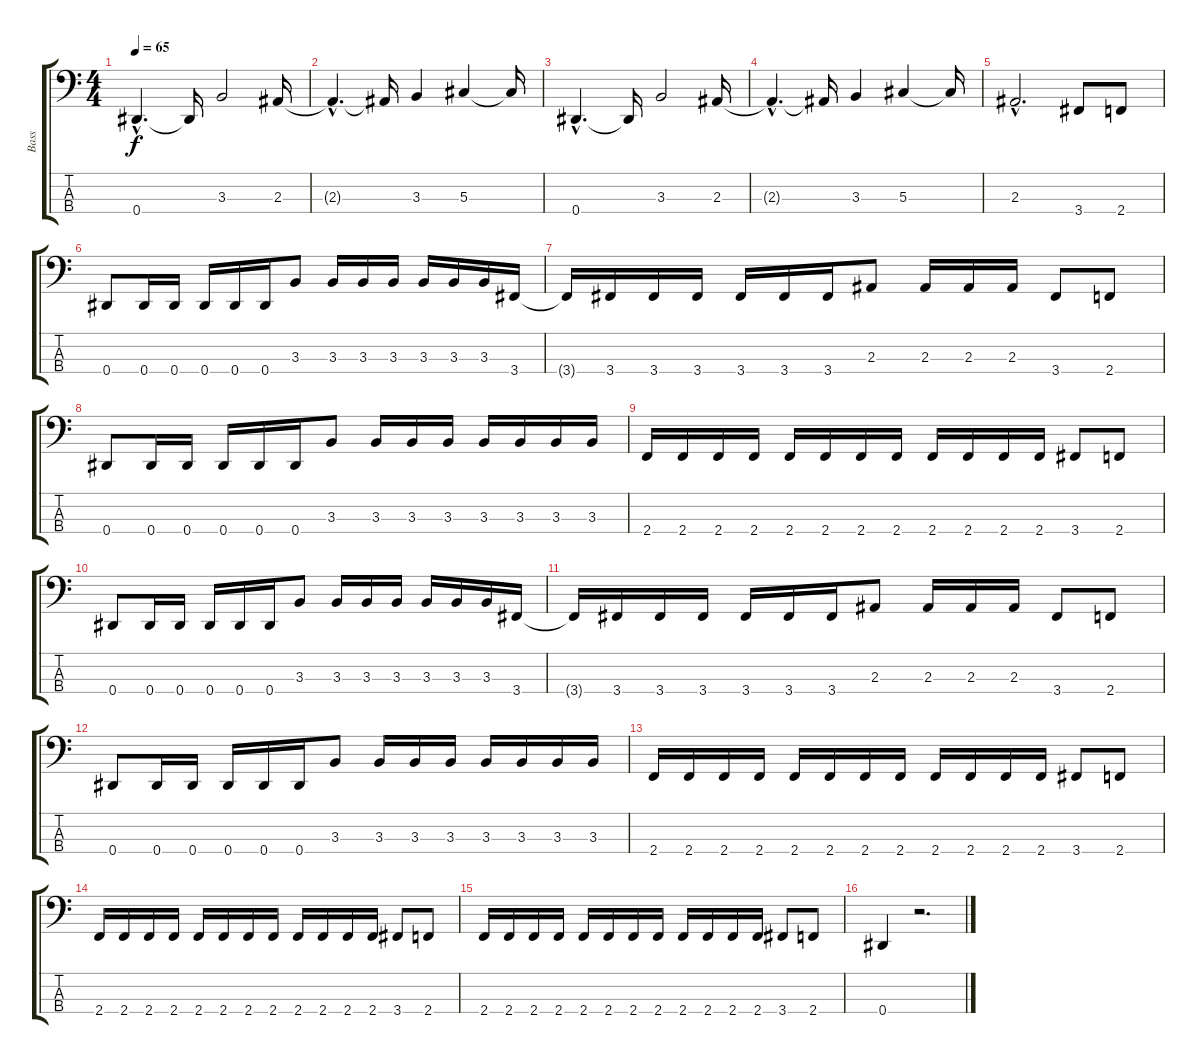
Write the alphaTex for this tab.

\track ("Bass" "Bass") {instrument electricbassfinger}
\staff {score tabs}
\tuning (Gb2 Db2 Ab1 Eb1) {hide}
\ts (4 4)
\tempo 65
\clef f4
\ks c
0.4{hac}.4{d dy f} 0.4{t}.16 3.3.2 2.3.16 |
2.3{hac t}.4{d} 2.3{t}.16 3.3.4 5.3.4 5.3{t}.16 |
0.4{hac}.4{d} 0.4{t}.16 3.3.2 2.3.16 |
2.3{hac t}.4{d} 2.3{t}.16 3.3.4 5.3.4 5.3{t}.16 |
2.3{hac}.2{d} 3.4.8 2.4.8 |
0.4.8 0.4.16 0.4.16 0.4.16 0.4.16 0.4.16 3.3.8 3.3.16 3.3.16 3.3.16 3.3.16 3.3.16 3.3.16 3.4.16 |
3.4{t}.16 3.4.16 3.4.16 3.4.16 3.4.16 3.4.16 3.4.16 2.3.8 2.3.16 2.3.16 2.3.16 3.4.8 2.4.8 |
0.4.8 0.4.16 0.4.16 0.4.16 0.4.16 0.4.16 3.3.8 3.3.16 3.3.16 3.3.16 3.3.16 3.3.16 3.3.16 3.3.16 |
2.4.16 2.4.16 2.4.16 2.4.16 2.4.16 2.4.16 2.4.16 2.4.16 2.4.16 2.4.16 2.4.16 2.4.16 3.4.8 2.4.8 |
0.4.8 0.4.16 0.4.16 0.4.16 0.4.16 0.4.16 3.3.8 3.3.16 3.3.16 3.3.16 3.3.16 3.3.16 3.3.16 3.4.16 |
3.4{t}.16 3.4.16 3.4.16 3.4.16 3.4.16 3.4.16 3.4.16 2.3.8 2.3.16 2.3.16 2.3.16 3.4.8 2.4.8 |
0.4.8 0.4.16 0.4.16 0.4.16 0.4.16 0.4.16 3.3.8 3.3.16 3.3.16 3.3.16 3.3.16 3.3.16 3.3.16 3.3.16 |
2.4.16 2.4.16 2.4.16 2.4.16 2.4.16 2.4.16 2.4.16 2.4.16 2.4.16 2.4.16 2.4.16 2.4.16 3.4.8 2.4.8 |
2.4.16 2.4.16 2.4.16 2.4.16 2.4.16 2.4.16 2.4.16 2.4.16 2.4.16 2.4.16 2.4.16 2.4.16 3.4.8 2.4.8 |
2.4.16 2.4.16 2.4.16 2.4.16 2.4.16 2.4.16 2.4.16 2.4.16 2.4.16 2.4.16 2.4.16 2.4.16 3.4.8 2.4.8 |
0.4.4 r.2{d}
